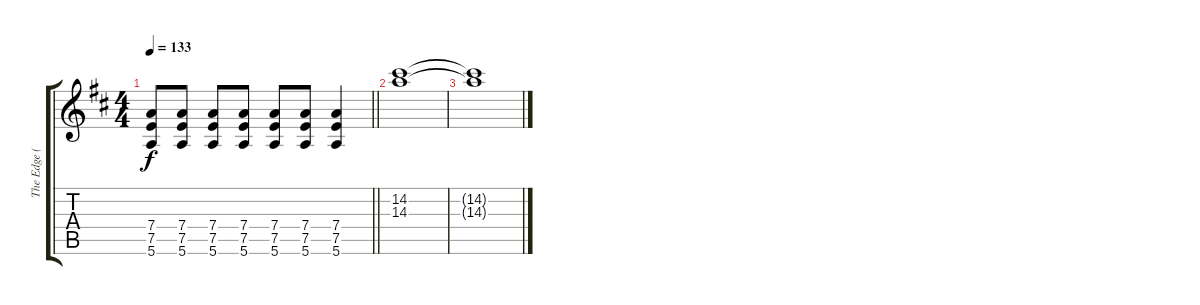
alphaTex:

\track ("The Edge (Add)" "The Edge (") {instrument electricguitarjazz}
\staff {score tabs}
\tuning (E4 B3 G3 D3 A2 E2) {hide}
\ts (4 4)
\tempo 133
\clef g2
\barLineRight lightlight
\ks d
(7.4{t} 7.5{t} 5.6{t}).8{dy f} (7.4 7.5 5.6).8 (7.4 7.5 5.6).8 (7.4 7.5 5.6).8 (7.4 7.5 5.6).8 (7.4 7.5 5.6).8 (7.4 7.5 5.6).4 |
(14.2 14.3).1{instrument electricguitarjazz} |
(14.2{t} 14.3{t}).1
